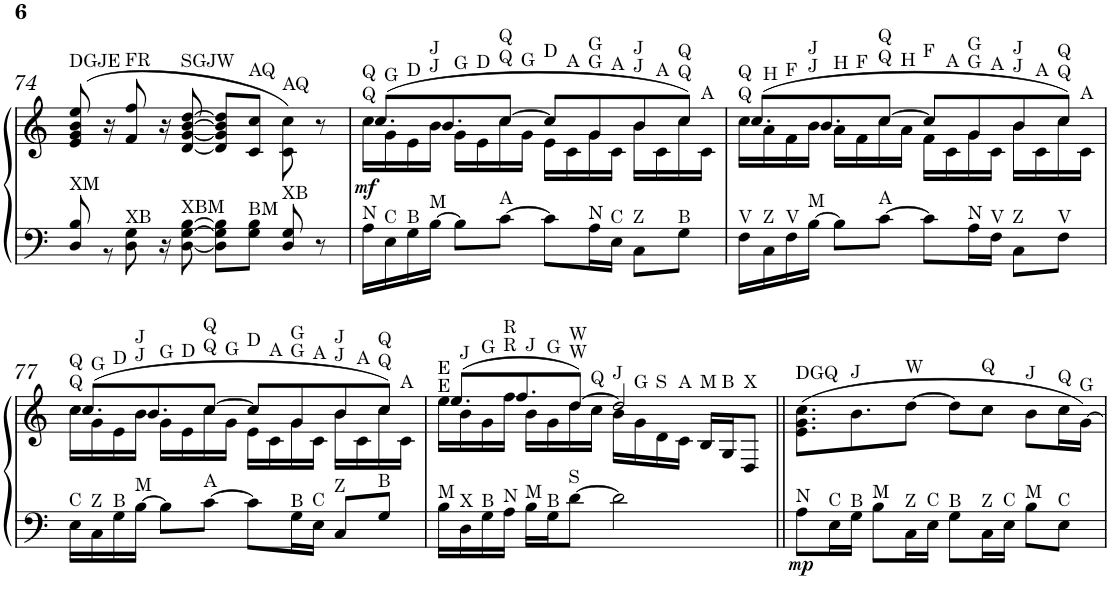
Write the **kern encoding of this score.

**kern	**kern	**dynam
*part1	*part1	*part1
*staff2	*staff1	*staff1/2
*I"Klavier	*	*
*I'Klav.	*	*
!!LO:PB:g=z
*clefF4	*clefG2	*
*k[]	*k[]	*
*a:	*a:	*
*M4/4	*M4/4	*
=74	=74	=74
*^	*	*
!	!	!LO:TX:a:t=DGJE	!
!LO:TX:a:t=XM	!	!	!
8.ryy	8D/ 8B/	(8e/ 8g/ 8b/ 8ee/	.
.	8r	16r	.
!	!	!LO:TX:a:t=FR	!
!LO:TX:a:t=XB	!	!	!
8D\ 8G\	.	8f/ 8ff/	.
.	4ryy	.	.
16r	.	16r	.
!	!	!LO:TX:a:t=SGJW	!
!LO:TX:a:t=XBM	!	!	!
[<8D\ [>8G\ [>8B\	.	[<8d/ [<8g/ [>8b/ [>8dd/	.
8D\] 8G\] 8B\]L	2ryy	8d/] 8g/] 8b/] 8dd/]L	.
!	!	!LO:TX:a:t=AQ	!
!LO:TX:a:t=BM	!	!	!
8G\ 8B\J	.	8c/ 8cc/J	.
!	!	!LO:TX:a:t=AQ	!
!LO:TX:a:t=XB	!	!	!
8D/ 8G/	.	8c\ 8cc\)	.
8r	.	8r	.
*v	*v	*	*
=75	=75	=75
*	*^	*
!	!LO:TX:a:t=Q	!	!
!	!LO:TX:a:t=Q	!	!
!LO:TX:a:t=N	!	!	!
!	!	!	!LO:DY:b
16A\LL	(8.cc/L	16cc\LL	mf
!	!	!LO:TX:a:t=G	!
!LO:TX:a:t=C	!	!	!
16E\	.	16g\	.
!	!	!LO:TX:a:t=D	!
!LO:TX:a:t=B	!	!	!
16G\	.	16e\	.
!	!LO:TX:a:t=J	!	!
!	!LO:TX:a:t=J	!	!
!LO:TX:a:t=M	!	!	!
[>16B\JJ	8.b/	16b\JJ	.
!	!	!LO:TX:a:t=G	!
8B\L]	.	16g\LL	.
!	!	!LO:TX:a:t=D	!
.	.	16e\	.
!	!LO:TX:a:t=Q	!	!
!	!LO:TX:a:t=Q	!	!
!LO:TX:a:t=A	!	!	!
[>8c\J	[>8cc/J	16cc\	.
!	!	!LO:TX:a:t=G	!
.	.	16g\JJ	.
!	!LO:TX:a:t=D	!	!
8c\L]	8cc/L]	16e\LL	.
!	!	!LO:TX:a:t=A	!
.	.	16c\	.
!	!LO:TX:a:t=G	!	!
!	!LO:TX:a:t=G	!	!
!LO:TX:a:t=N	!	!	!
16A\L	8g/	16g\	.
!	!	!LO:TX:a:t=A	!
!LO:TX:a:t=C	!	!	!
16E\JJ	.	16c\JJ	.
!	!LO:TX:a:t=J	!	!
!	!LO:TX:a:t=J	!	!
!LO:TX:a:t=Z	!	!	!
8C\L	8b/	16b\LL	.
!	!	!LO:TX:a:t=A	!
.	.	16c\	.
!	!LO:TX:a:t=Q	!	!
!	!LO:TX:a:t=Q	!	!
!LO:TX:a:t=B	!	!	!
8G\J	8cc/J)	16cc\	.
!	!	!LO:TX:a:t=A	!
.	.	16c\JJ	.
=76	=76	=76	=76
!	!LO:TX:a:t=Q	!	!
!	!LO:TX:a:t=Q	!	!
!LO:TX:a:t=V	!	!	!
16F\LL	(8.cc/L	16cc\LL	.
!	!	!LO:TX:a:t=H	!
!LO:TX:a:t=Z	!	!	!
16C\	.	16a\	.
!	!	!LO:TX:a:t=F	!
!LO:TX:a:t=V	!	!	!
16F\	.	16f\	.
!	!LO:TX:a:t=J	!	!
!	!LO:TX:a:t=J	!	!
!LO:TX:a:t=M	!	!	!
[>16B\JJ	8.b/	16b\JJ	.
!	!	!LO:TX:a:t=H	!
8B\L]	.	16a\LL	.
!	!	!LO:TX:a:t=F	!
.	.	16f\	.
!	!LO:TX:a:t=Q	!	!
!	!LO:TX:a:t=Q	!	!
!LO:TX:a:t=A	!	!	!
[>8c\J	[>8cc/J	16cc\	.
!	!	!LO:TX:a:t=H	!
.	.	16a\JJ	.
!	!LO:TX:a:t=F	!	!
8c\L]	8cc/L]	16f\LL	.
!	!	!LO:TX:a:t=A	!
.	.	16c\	.
!	!LO:TX:a:t=G	!	!
!	!LO:TX:a:t=G	!	!
!LO:TX:a:t=N	!	!	!
16A\L	8g/	16g\	.
!	!	!LO:TX:a:t=A	!
!LO:TX:a:t=V	!	!	!
16F\JJ	.	16c\JJ	.
!	!LO:TX:a:t=J	!	!
!	!LO:TX:a:t=J	!	!
!LO:TX:a:t=Z	!	!	!
8C\L	8b/	16b\LL	.
!	!	!LO:TX:a:t=A	!
.	.	16c\	.
!	!LO:TX:a:t=Q	!	!
!	!LO:TX:a:t=Q	!	!
!LO:TX:a:t=V	!	!	!
8F\J	8cc/J)	16cc\	.
!	!	!LO:TX:a:t=A	!
.	.	16c\JJ	.
!!LO:LB:g=z	!!
=77	=77	=77	=77
!	!LO:TX:a:t=Q	!	!
!	!LO:TX:a:t=Q	!	!
!LO:TX:a:t=C	!	!	!
16E\LL	(8.cc/L	16cc\LL	.
!	!	!LO:TX:a:t=G	!
!LO:TX:a:t=Z	!	!	!
16C\	.	16g\	.
!	!	!LO:TX:a:t=D	!
!LO:TX:a:t=B	!	!	!
16G\	.	16e\	.
!	!LO:TX:a:t=J	!	!
!	!LO:TX:a:t=J	!	!
!LO:TX:a:t=M	!	!	!
[>16B\JJ	8.b/	16b\JJ	.
!	!	!LO:TX:a:t=G	!
8B\L]	.	16g\LL	.
!	!	!LO:TX:a:t=D	!
.	.	16e\	.
!	!LO:TX:a:t=Q	!	!
!	!LO:TX:a:t=Q	!	!
!LO:TX:a:t=A	!	!	!
[>8c\J	[>8cc/J	16cc\	.
!	!	!LO:TX:a:t=G	!
.	.	16g\JJ	.
!	!LO:TX:a:t=D	!	!
8c\L]	8cc/L]	16e\LL	.
!	!	!LO:TX:a:t=A	!
.	.	16c\	.
!	!LO:TX:a:t=G	!	!
!	!LO:TX:a:t=G	!	!
!LO:TX:a:t=B	!	!	!
16G\L	8g/	16g\	.
!	!	!LO:TX:a:t=A	!
!LO:TX:a:t=C	!	!	!
16E\JJ	.	16c\JJ	.
!	!LO:TX:a:t=J	!	!
!	!LO:TX:a:t=J	!	!
!LO:TX:a:t=Z	!	!	!
8C/L	8b/	16b\LL	.
!	!	!LO:TX:a:t=A	!
.	.	16c\	.
!	!LO:TX:a:t=Q	!	!
!	!LO:TX:a:t=Q	!	!
!LO:TX:a:t=B	!	!	!
8G/J	8cc/J)	16cc\	.
!	!	!LO:TX:a:t=A	!
.	.	16c\JJ	.
=78	=78	=78	=78
!	!LO:TX:a:t=E	!	!
!	!LO:TX:a:t=E	!	!
!LO:TX:a:t=M	!	!	!
16B\LL	(8.ee/L	16ee\LL	.
!	!	!LO:TX:a:t=J	!
!LO:TX:a:t=X	!	!	!
16D\	.	16b\	.
!	!	!LO:TX:a:t=G	!
!LO:TX:a:t=B	!	!	!
16G\	.	16g\	.
!	!LO:TX:a:t=R	!	!
!	!LO:TX:a:t=R	!	!
!LO:TX:a:t=N	!	!	!
16A\JJ	8.ff/	16ff\JJ	.
!	!	!LO:TX:a:t=J	!
!LO:TX:a:t=M	!	!	!
16B\LL	.	16b\LL	.
!	!	!LO:TX:a:t=G	!
!LO:TX:a:t=B	!	!	!
16G\J	.	16g\	.
!	!LO:TX:a:t=W	!	!
!	!LO:TX:a:t=W	!	!
!LO:TX:a:t=S	!	!	!
[>8d\J	[>8dd/J)	16dd\	.
!	!	!LO:TX:a:t=Q	!
.	.	16cc\JJ	.
!	!LO:TX:a:t=J	!	!
2d\]	2dd/]	16b\LL	.
!	!	!LO:TX:a:t=G	!
.	.	16g\	.
!	!	!LO:TX:a:t=S	!
.	.	16d\	.
!	!	!LO:TX:a:t=A	!
.	.	16c\JJ	.
!	!	!LO:TX:a:t=M	!
.	.	16B/LL	.
!	!	!LO:TX:a:t=B	!
.	.	16G/J	.
!	!	!LO:TX:a:t=X	!
.	.	8D/J	.
=79||	=79||	=79||	=79||
!	!LO:TX:a:t=DGQ	!	!
!LO:TX:a:t=N	!	!	!
!	!	!	!LO:DY:b=2
*	*v	*v	*
8A\L	(8.e\ 8.g\ 8.cc\L	mp
!LO:TX:a:t=C	!	!
16E\L	.	.
!	!LO:TX:a:t=J	!
!LO:TX:a:t=B	!	!
16G\JJ	8.b\	.
!LO:TX:a:t=M	!	!
8B\L	.	.
!	!LO:TX:a:t=W	!
!LO:TX:a:t=Z	!	!
16C\L	[>8dd\J	.
!LO:TX:a:t=C	!	!
16E\JJ	.	.
!LO:TX:a:t=B	!	!
8G\L	8dd\L]	.
!	!LO:TX:a:t=Q	!
!LO:TX:a:t=Z	!	!
16C\L	8cc\J	.
!LO:TX:a:t=C	!	!
16E\JJ	.	.
!	!LO:TX:a:t=J	!
!LO:TX:a:t=M	!	!
8B\L	8b\L	.
!	!LO:TX:a:t=Q	!
!LO:TX:a:t=C	!	!
8E\J	16cc\L	.
!	!LO:TX:a:t=G	!
.	[>16g\JJ)	.
=	=	=
*-	*-	*-
